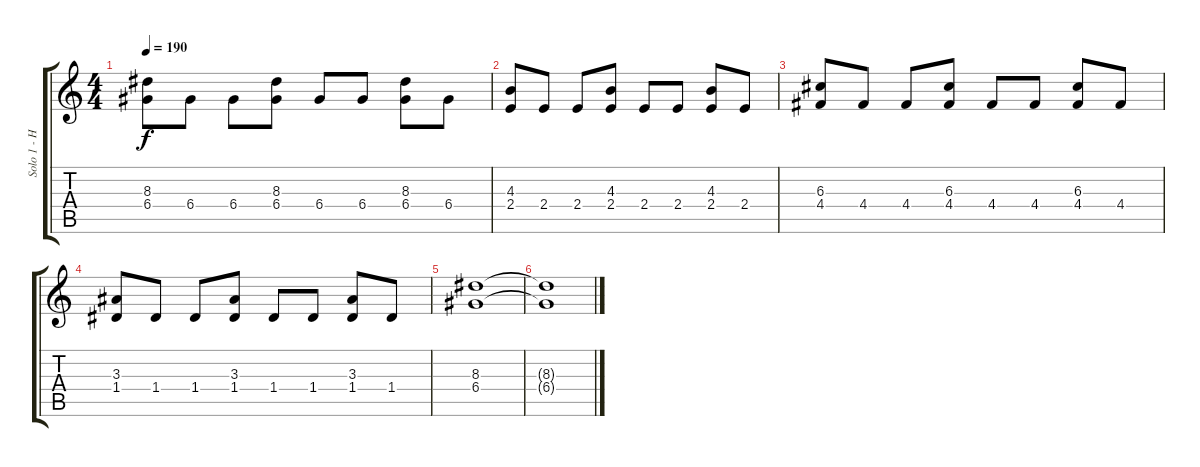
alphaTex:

\track ("Solo 1 - HV SoS" "Solo 1 - H") {instrument distortionguitar}
\staff {score tabs}
\tuning (E4 B3 G3 D3 A2 D2) {hide}
\ts (4 4)
\tempo 190
\clef g2
\ks c
(8.3 6.4).8{dy f} 6.4.8 6.4.8 (8.3 6.4).8 6.4.8 6.4.8 (8.3 6.4).8 6.4.8 |
(4.3 2.4).8 2.4.8 2.4.8 (4.3 2.4).8 2.4.8 2.4.8 (4.3 2.4).8 2.4.8 |
(6.3 4.4).8 4.4.8 4.4.8 (6.3 4.4).8 4.4.8 4.4.8 (6.3 4.4).8 4.4.8 |
(3.3 1.4).8 1.4.8 1.4.8 (3.3 1.4).8 1.4.8 1.4.8 (3.3 1.4).8 1.4.8 |
(8.3 6.4).1 |
(8.3{t} 6.4{t}).1
